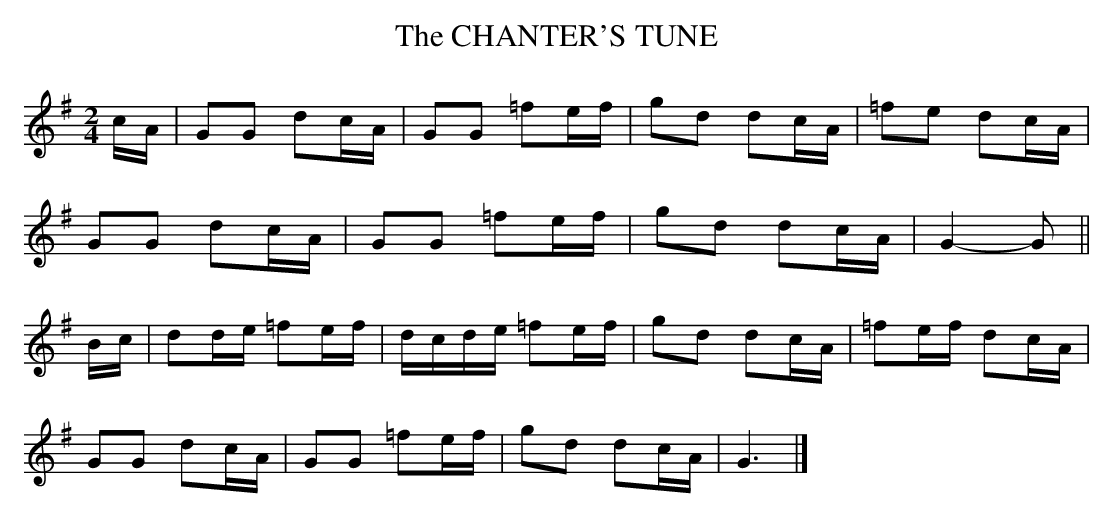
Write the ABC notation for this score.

X:1
T:CHANTER'S TUNE, The
Y:"slow""
M:2/4
L:1/8
K:G
c/A/|GG dc/A/|GG =fe/f/|gd dc/A/|=fe dc/A/|
GG dc/A/|GG =fe/f/|gd dc/A/|G2-G||
B/c/|dd/e/ =fe/f/|d/c/d/e/ =fe/f/|gd dc/A/|\
=fe/f/ dc/A/|
GG dc/A/|GG =fe/f/|gd dc/A/|G3|]
